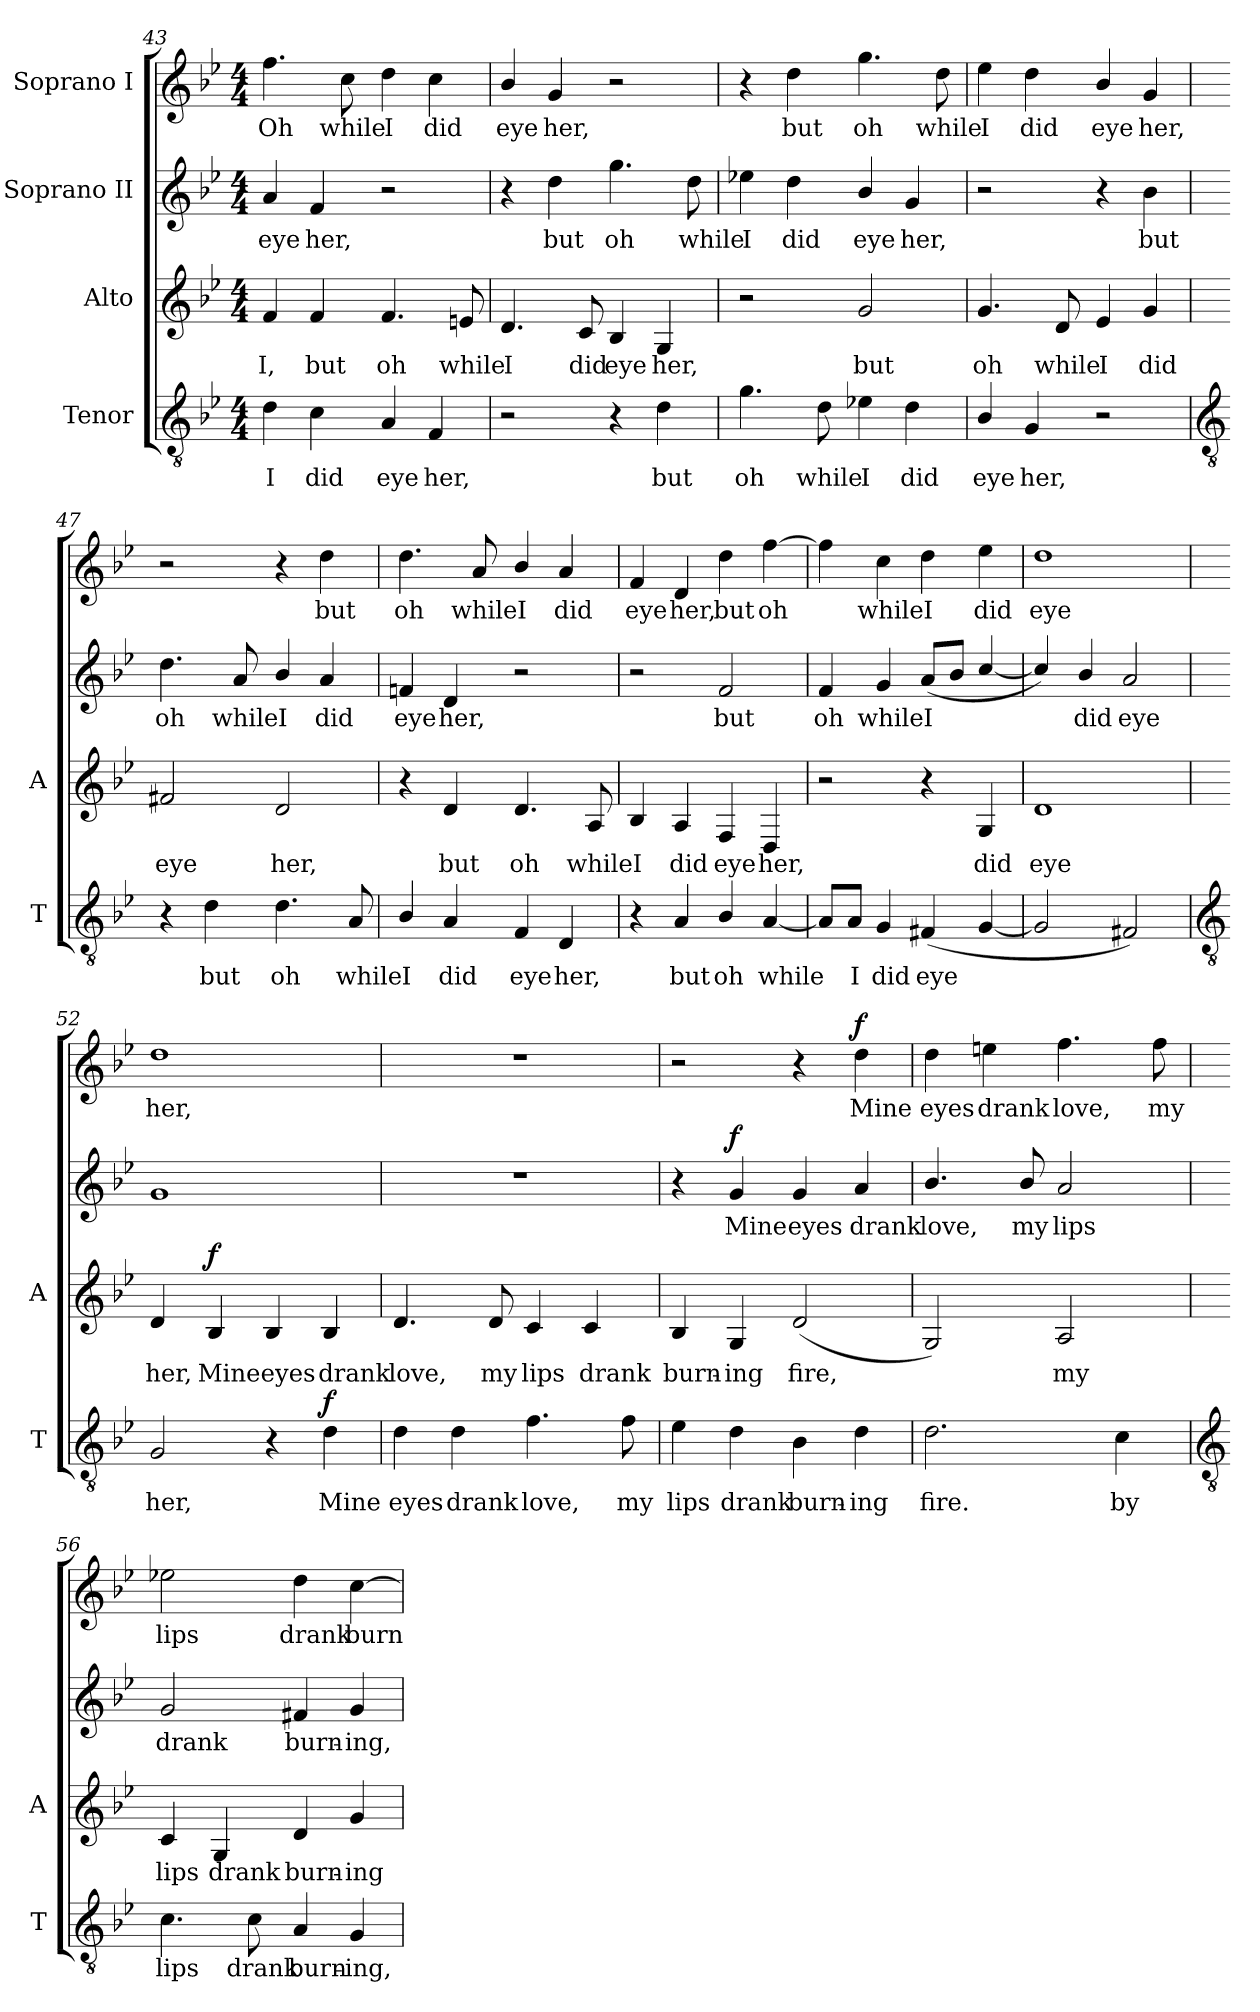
**kern	**text	**dynam	**kern	**text	**dynam	**kern	**text	**dynam	**kern	**text	**dynam
*part4	*part4	*part4	*part3	*part3	*part3	*part2	*part2	*part2	*part1	*part1	*part1
*staff4	*staff4	*staff4	*staff3	*staff3	*staff3	*staff2	*staff2	*staff2	*staff1	*staff1	*staff1
*I"Tenor	*	*	*I"Alto	*	*	*I"Soprano II	*	*	*I"Soprano I	*	*
*I'T	*	*	*I'A	*	*	*	*	*	*	*	*
*clefGv2	*	*	*clefG2	*	*	*clefG2	*	*	*clefG2	*	*
*k[b-e-]	*	*	*k[b-e-]	*	*	*k[b-e-]	*	*	*k[b-e-]	*	*
*B-:	*	*	*B-:	*	*	*B-:	*	*	*B-:	*	*
*M4/4	*	*	*M4/4	*	*	*M4/4	*	*	*M4/4	*	*
=43	=43	=43	=43	=43	=43	=43	=43	=43	=43	=43	=43
!	!LO:LY:b	!	!	!LO:LY:b	!	!	!LO:LY:b	!	!	!LO:LY:b	!
4d	I	.	4f	I,	.	4a	eye	.	4.ff	Oh	.
!	!LO:LY:b	!	!	!LO:LY:b	!	!	!LO:LY:b	!	!	!	!
4c	did	.	4f	but	.	4f	her,	.	.	.	.
!	!	!	!	!	!	!	!	!	!	!LO:LY:b	!
.	.	.	.	.	.	.	.	.	8cc	while	.
!	!LO:LY:b	!	!	!LO:LY:b	!	!	!	!	!	!LO:LY:b	!
4A/	eye	.	4.f	oh	.	2r	.	.	4dd	I	.
!	!LO:LY:b	!	!	!	!	!	!	!	!	!LO:LY:b	!
4F	her,	.	.	.	.	.	.	.	4cc	did	.
!	!	!	!	!LO:LY:b	!	!	!	!	!	!	!
.	.	.	8en	while	.	.	.	.	.	.	.
=44	=44	=44	=44	=44	=44	=44	=44	=44	=44	=44	=44
!	!	!	!	!LO:LY:b	!	!	!	!	!	!LO:LY:b	!
2r	.	.	4.d	I	.	4r	.	.	4b-/	eye	.
!	!	!	!	!	!	!	!LO:LY:b	!	!	!LO:LY:b	!
.	.	.	.	.	.	4dd	but	.	4g	her,	.
!	!	!	!	!LO:LY:b	!	!	!	!	!	!	!
.	.	.	8c/	did	.	.	.	.	.	.	.
!	!	!	!	!LO:LY:b	!	!	!LO:LY:b	!	!	!	!
4r	.	.	4B-	eye	.	4.gg	oh	.	2r	.	.
!	!LO:LY:b	!	!	!LO:LY:b	!	!	!	!	!	!	!
4d	but	.	4G	her,	.	.	.	.	.	.	.
!	!	!	!	!	!	!	!LO:LY:b	!	!	!	!
.	.	.	.	.	.	8dd	while	.	.	.	.
=45	=45	=45	=45	=45	=45	=45	=45	=45	=45	=45	=45
!	!LO:LY:b	!	!	!	!	!	!LO:LY:b	!	!	!	!
4.g	oh	.	2r	.	.	4ee-X	I	.	4r	.	.
!	!	!	!	!	!	!	!LO:LY:b	!	!	!LO:LY:b	!
.	.	.	.	.	.	4dd	did	.	4dd	but	.
!	!LO:LY:b	!	!	!	!	!	!	!	!	!	!
8d	while	.	.	.	.	.	.	.	.	.	.
!	!LO:LY:b	!	!	!LO:LY:b	!	!	!LO:LY:b	!	!	!LO:LY:b	!
4e-X	I	.	2g	but	.	4b-/	eye	.	4.gg	oh	.
!	!LO:LY:b	!	!	!	!	!	!LO:LY:b	!	!	!	!
4d	did	.	.	.	.	4g	her,	.	.	.	.
!	!	!	!	!	!	!	!	!	!	!LO:LY:b	!
.	.	.	.	.	.	.	.	.	8dd	while	.
=46	=46	=46	=46	=46	=46	=46	=46	=46	=46	=46	=46
!	!LO:LY:b	!	!	!LO:LY:b	!	!	!	!	!	!LO:LY:b	!
4B-/	eye	.	4.g	oh	.	2r	.	.	4ee-	I	.
!	!LO:LY:b	!	!	!	!	!	!	!	!	!LO:LY:b	!
4G	her,	.	.	.	.	.	.	.	4dd	did	.
!	!	!	!	!LO:LY:b	!	!	!	!	!	!	!
.	.	.	8d	while	.	.	.	.	.	.	.
!	!	!	!	!LO:LY:b	!	!	!	!	!	!LO:LY:b	!
2r	.	.	4e-	I	.	4r	.	.	4b-/	eye	.
!	!	!	!	!LO:LY:b	!	!	!LO:LY:b	!	!	!LO:LY:b	!
.	.	.	4g	did	.	4b-	but	.	4g	her,	.
!!LO:LB:g=z
=47	=47	=47	=47	=47	=47	=47	=47	=47	=47	=47	=47
*clefGv2	*	*	*	*	*	*	*	*	*	*	*
!	!	!	!	!LO:LY:b	!	!	!LO:LY:b	!	!	!	!
4r	.	.	2f#X	eye	.	4.dd	oh	.	2r	.	.
!	!LO:LY:b	!	!	!	!	!	!	!	!	!	!
4d	but	.	.	.	.	.	.	.	.	.	.
!	!	!	!	!	!	!	!LO:LY:b	!	!	!	!
.	.	.	.	.	.	8a	while	.	.	.	.
!	!LO:LY:b	!	!	!LO:LY:b	!	!	!LO:LY:b	!	!	!	!
4.d	oh	.	2d	her,	.	4b-/	I	.	4r	.	.
!	!	!	!	!	!	!	!LO:LY:b	!	!	!LO:LY:b	!
.	.	.	.	.	.	4a	did	.	4dd	but	.
!	!LO:LY:b	!	!	!	!	!	!	!	!	!	!
8A	while	.	.	.	.	.	.	.	.	.	.
=48	=48	=48	=48	=48	=48	=48	=48	=48	=48	=48	=48
!	!LO:LY:b	!	!	!	!	!	!LO:LY:b	!	!	!LO:LY:b	!
4B-/	I	.	4r	.	.	4fn	eye	.	4.dd	oh	.
!	!LO:LY:b	!	!	!LO:LY:b	!	!	!LO:LY:b	!	!	!	!
4A/	did	.	4d	but	.	4d	her,	.	.	.	.
!	!	!	!	!	!	!	!	!	!	!LO:LY:b	!
.	.	.	.	.	.	.	.	.	8a	while	.
!	!LO:LY:b	!	!	!LO:LY:b	!	!	!	!	!	!LO:LY:b	!
4F	eye	.	4.d	oh	.	2r	.	.	4b-/	I	.
!	!LO:LY:b	!	!	!	!	!	!	!	!	!LO:LY:b	!
4D	her,	.	.	.	.	.	.	.	4a	did	.
!	!	!	!	!LO:LY:b	!	!	!	!	!	!	!
.	.	.	8A	while	.	.	.	.	.	.	.
=49	=49	=49	=49	=49	=49	=49	=49	=49	=49	=49	=49
!	!	!	!	!LO:LY:b	!	!	!	!	!	!LO:LY:b	!
4r	.	.	4B-	I	.	2r	.	.	4f	eye	.
!	!LO:LY:b	!	!	!LO:LY:b	!	!	!	!	!	!LO:LY:b	!
4A	but	.	4A	did	.	.	.	.	4d	her,	.
!	!LO:LY:b	!	!	!LO:LY:b	!	!	!LO:LY:b	!	!	!LO:LY:b	!
4B-/	oh	.	4F	eye	.	2f	but	.	4dd	but	.
!	!LO:LY:b	!	!	!LO:LY:b	!	!	!	!	!	!LO:LY:b	!
[4A/	while	.	4D	her,	.	.	.	.	[4ff	oh	.
=50	=50	=50	=50	=50	=50	=50	=50	=50	=50	=50	=50
!	!	!	!	!	!	!	!LO:LY:b	!	!	!	!
8A/L]	.	.	2r	.	.	4f	oh	.	4ff]	.	.
!	!LO:LY:b	!	!	!	!	!	!	!	!	!	!
8A/J	I	.	.	.	.	.	.	.	.	.	.
!	!LO:LY:b	!	!	!	!	!	!LO:LY:b	!	!	!LO:LY:b	!
4G	did	.	.	.	.	4g	while	.	4cc	while	.
!	!LO:LY:b	!	!	!	!	!	!LO:LY:b	!	!	!LO:LY:b	!
(<4F#X	eye	.	4r	.	.	(<8aL	I	.	4dd	I	.
.	.	.	.	.	.	8b-J	.	.	.	.	.
!	!	!	!	!LO:LY:b	!	!	!	!	!	!LO:LY:b	!
[4G	.	.	4G	did	.	[4cc/	.	.	4ee-	did	.
=51	=51	=51	=51	=51	=51	=51	=51	=51	=51	=51	=51
!	!	!	!	!LO:LY:b	!	!	!	!	!	!LO:LY:b	!
2G]	.	.	1d	eye	.	4cc/])	.	.	1dd	eye	.
!	!	!	!	!	!	!	!LO:LY:b	!	!	!	!
.	.	.	.	.	.	4b-/	did	.	.	.	.
!	!	!	!	!	!	!	!LO:LY:b	!	!	!	!
2F#X)	.	.	.	.	.	2a	eye	.	.	.	.
!!LO:LB:g=z
=52	=52	=52	=52	=52	=52	=52	=52	=52	=52	=52	=52
*clefGv2	*	*	*	*	*	*	*	*	*	*	*
!	!LO:LY:b	!	!	!LO:LY:b	!	!	!	!	!	!LO:LY:b	!
2G	her,	.	4d	her,	.	1g	.	.	1dd	her,	.
!	!	!	!	!LO:LY:b	!LO:DY:b	!	!	!	!	!	!
.	.	.	4B-	Mine	f	.	.	.	.	.	.
!	!	!	!	!LO:LY:b	!	!	!	!	!	!	!
4r	.	.	4B-	eyes	.	.	.	.	.	.	.
!	!LO:LY:b	!LO:DY:b	!	!LO:LY:b	!	!	!	!	!	!	!
4d	Mine	f	4B-	drank	.	.	.	.	.	.	.
=53	=53	=53	=53	=53	=53	=53	=53	=53	=53	=53	=53
!	!LO:LY:b	!	!	!LO:LY:b	!	!	!	!	!	!	!
4d	eyes	.	4.d	love,	.	1r	.	.	1r	.	.
!	!LO:LY:b	!	!	!	!	!	!	!	!	!	!
4d	drank	.	.	.	.	.	.	.	.	.	.
!	!	!	!	!LO:LY:b	!	!	!	!	!	!	!
.	.	.	8d	my	.	.	.	.	.	.	.
!	!LO:LY:b	!	!	!LO:LY:b	!	!	!	!	!	!	!
4.f	love,	.	4c/	lips	.	.	.	.	.	.	.
!	!	!	!	!LO:LY:b	!	!	!	!	!	!	!
.	.	.	4c/	drank	.	.	.	.	.	.	.
!	!LO:LY:b	!	!	!	!	!	!	!	!	!	!
8f	my	.	.	.	.	.	.	.	.	.	.
=54	=54	=54	=54	=54	=54	=54	=54	=54	=54	=54	=54
!	!LO:LY:b	!	!	!LO:LY:b	!	!	!	!	!	!	!
4e-	lips	.	4B-	burn-	.	4r	.	.	2r	.	.
!	!LO:LY:b	!	!	!LO:LY:b	!	!	!LO:LY:b	!LO:DY:b	!	!	!
4d	drank	.	4G	-ing	.	4g	Mine	f	.	.	.
!	!LO:LY:b	!	!	!LO:LY:b	!	!	!LO:LY:b	!	!	!	!
4B-	burn-	.	(<2d	fire,	.	4g	eyes	.	4r	.	.
!	!LO:LY:b	!	!	!	!	!	!LO:LY:b	!	!	!LO:LY:b	!LO:DY:b
4d	-ing	.	.	.	.	4a	drank	.	4dd	Mine	f
=55	=55	=55	=55	=55	=55	=55	=55	=55	=55	=55	=55
!	!LO:LY:b	!	!	!	!	!	!LO:LY:b	!	!	!LO:LY:b	!
2.d	fire.	.	2G)	.	.	4.b-/	love,	.	4dd	eyes	.
!	!	!	!	!	!	!	!	!	!	!LO:LY:b	!
.	.	.	.	.	.	.	.	.	4een	drank	.
!	!	!	!	!	!	!	!LO:LY:b	!	!	!	!
.	.	.	.	.	.	8b-/	my	.	.	.	.
!	!	!	!	!LO:LY:b	!	!	!LO:LY:b	!	!	!LO:LY:b	!
.	.	.	2A	my	.	2a	lips	.	4.ff	love,	.
!	!LO:LY:b	!	!	!	!	!	!	!	!	!	!
4c	by	.	.	.	.	.	.	.	.	.	.
!	!	!	!	!	!	!	!	!	!	!LO:LY:b	!
.	.	.	.	.	.	.	.	.	8ff	my	.
!!LO:LB:g=z
=56	=56	=56	=56	=56	=56	=56	=56	=56	=56	=56	=56
*clefGv2	*	*	*	*	*	*	*	*	*	*	*
!	!LO:LY:b	!	!	!LO:LY:b	!	!	!LO:LY:b	!	!	!LO:LY:b	!
4.c	lips	.	4c/	lips	.	2g	drank	.	2ee-X	lips	.
!	!	!	!	!LO:LY:b	!	!	!	!	!	!	!
.	.	.	4G	drank	.	.	.	.	.	.	.
!	!LO:LY:b	!	!	!	!	!	!	!	!	!	!
8c	drank	.	.	.	.	.	.	.	.	.	.
!	!LO:LY:b	!	!	!LO:LY:b	!	!	!LO:LY:b	!	!	!LO:LY:b	!
4A/	burn-	.	4d	burn-	.	4f#X	burn-	.	4dd	drank	.
!	!LO:LY:b	!	!	!LO:LY:b	!	!	!LO:LY:b	!	!	!LO:LY:b	!
4G	-ing,	.	4g	-ing	.	4g	-ing,	.	[4cc	burn-	.
=	=	=	=	=	=	=	=	=	=	=	=
*-	*-	*-	*-	*-	*-	*-	*-	*-	*-	*-	*-
